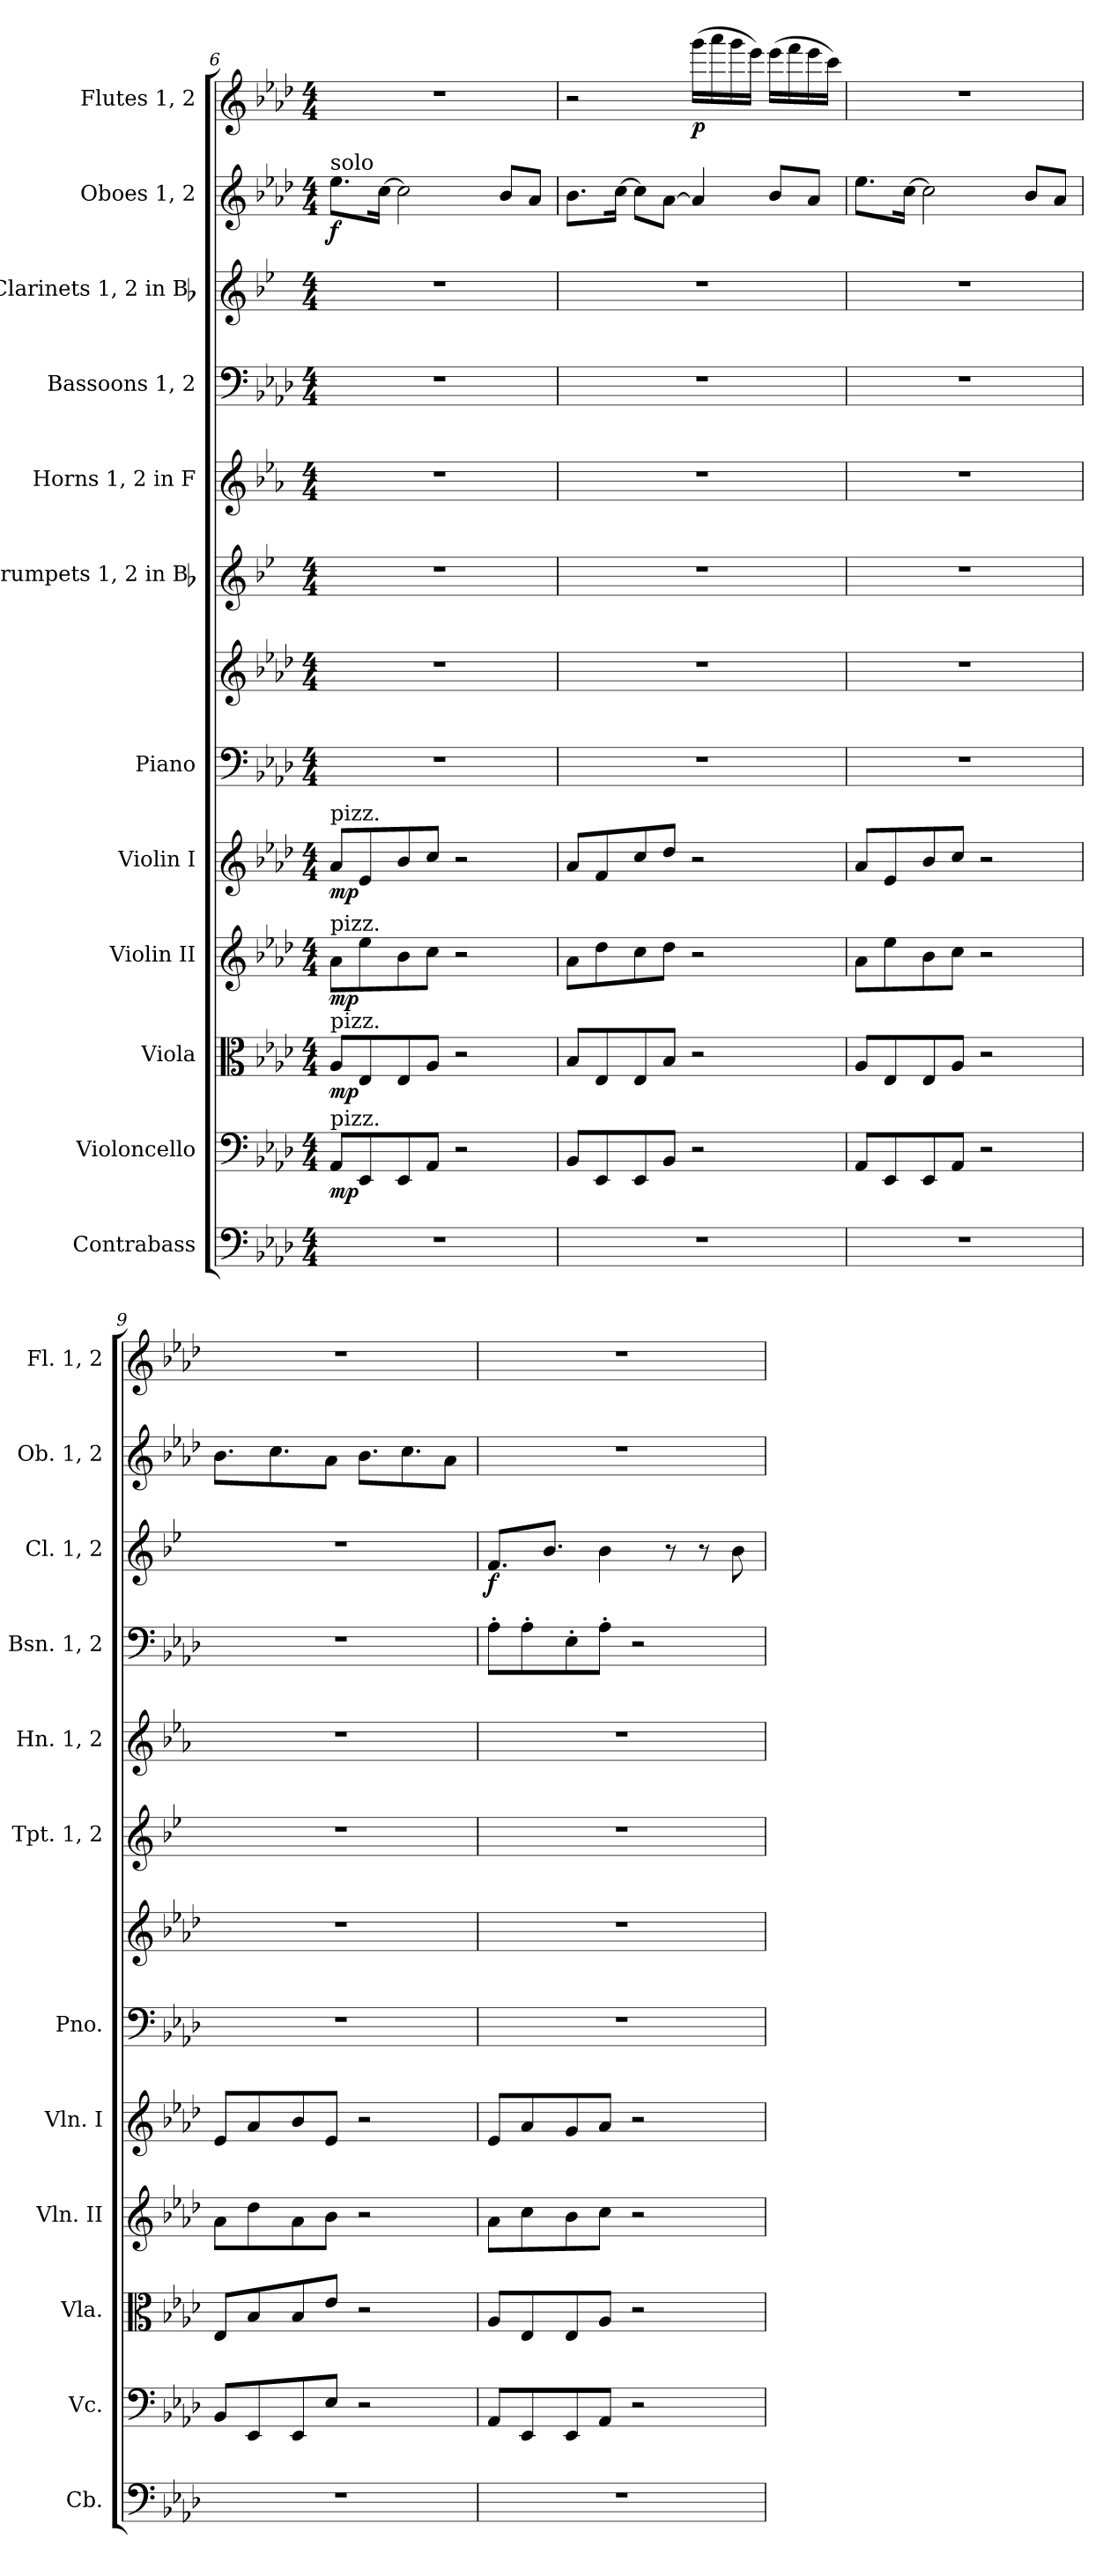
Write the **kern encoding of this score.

**kern	**kern	**dynam	**kern	**dynam	**kern	**dynam	**kern	**dynam	**kern	**kern	**kern	**kern	**kern	**kern	**dynam	**kern	**dynam	**kern	**dynam
*part12	*part11	*part11	*part10	*part10	*part9	*part9	*part8	*part8	*part7	*part7	*part6	*part5	*part4	*part3	*part3	*part2	*part2	*part1	*part1
*staff13	*staff12	*staff12	*staff11	*staff11	*staff10	*staff10	*staff9	*staff9	*staff8	*staff7	*staff6	*staff5	*staff4	*staff3	*staff3	*staff2	*staff2	*staff1	*staff1
*I"Contrabass	*I"Violoncello	*	*I"Viola	*	*I"Violin II	*	*I"Violin I	*	*I"Piano	*	*I"Trumpets 1, 2 in Bb	*I"Horns 1, 2 in F	*I"Bassoons 1, 2	*I"Clarinets 1, 2 in Bb	*	*I"Oboes 1, 2	*	*I"Flutes 1, 2	*
*I'Cb.	*I'Vc.	*	*I'Vla.	*	*I'Vln. II	*	*I'Vln. I	*	*I'Pno.	*	*I'Tpt. 1, 2	*I'Hn. 1, 2	*I'Bsn. 1, 2	*I'Cl. 1, 2	*	*I'Ob. 1, 2	*	*I'Fl. 1, 2	*
*clefF4	*clefF4	*	*clefC3	*	*clefG2	*	*clefG2	*	*clefF4	*clefG2	*clefG2	*clefG2	*clefF4	*clefG2	*	*clefG2	*	*clefG2	*
*ITrd7c12	*	*	*	*	*	*	*	*	*	*	*ITrd1c2	*ITrd4c7	*	*ITrd1c2	*	*	*	*	*
*k[b-e-a-d-]	*k[b-e-a-d-]	*	*k[b-e-a-d-]	*	*k[b-e-a-d-]	*	*k[b-e-a-d-]	*	*k[b-e-a-d-]	*k[b-e-a-d-]	*k[b-e-a-d-]	*k[b-e-a-d-]	*k[b-e-a-d-]	*k[b-e-a-d-]	*	*k[b-e-a-d-]	*	*k[b-e-a-d-]	*
*A-:	*A-:	*	*A-:	*	*A-:	*	*A-:	*	*A-:	*A-:	*A-:	*A-:	*A-:	*A-:	*	*A-:	*	*A-:	*
*M4/4	*M4/4	*	*M4/4	*	*M4/4	*	*M4/4	*	*M4/4	*M4/4	*M4/4	*M4/4	*M4/4	*M4/4	*	*M4/4	*	*M4/4	*
*MM90	*MM90	*	*MM90	*	*MM90	*	*MM90	*	*MM90	*MM90	*MM90	*MM90	*MM90	*MM90	*	*MM90	*	*MM90	*
=6	=6	=6	=6	=6	=6	=6	=6	=6	=6	=6	=6	=6	=6	=6	=6	=6	=6	=6	=6
!	!	!	!	!	!	!	!	!	!	!	!	!	!	!	!	!LO:TX:a:t=solo	!	!	!
!	!	!	!	!	!	!	!LO:TX:a:t=pizz.	!	!	!	!	!	!	!	!	!	!	!	!
!	!	!	!	!	!LO:TX:a:t=pizz.	!	!	!	!	!	!	!	!	!	!	!	!	!	!
!	!	!	!LO:TX:a:t=pizz.	!	!	!	!	!	!	!	!	!	!	!	!	!	!	!	!
!	!LO:TX:a:t=pizz.	!	!	!	!	!	!	!	!	!	!	!	!	!	!	!	!	!	!
1r	8AA-i/L	mp	8A-i/L	mp	8a-i\L	mp	8a-i/L	mp	1r	1r	1r	1r	1r	1r	.	8.ee-i\L	f	1r	.
.	8EE-i/	.	8E-i/	.	8ee-i\	.	8e-i/	.	.	.	.	.	.	.	.	.	.	.	.
.	.	.	.	.	.	.	.	.	.	.	.	.	.	.	.	[>16cci\Jk	.	.	.
.	8EE-i/	.	8E-i/	.	8b-i\	.	8b-i/	.	.	.	.	.	.	.	.	2cci\]	.	.	.
.	8AA-i/J	.	8A-i/J	.	8cci\J	.	8cci/J	.	.	.	.	.	.	.	.	.	.	.	.
.	2r	.	2r	.	2r	.	2r	.	.	.	.	.	.	.	.	.	.	.	.
.	.	.	.	.	.	.	.	.	.	.	.	.	.	.	.	8b-i/L	.	.	.
.	.	.	.	.	.	.	.	.	.	.	.	.	.	.	.	8a-i/J	.	.	.
=7	=7	=7	=7	=7	=7	=7	=7	=7	=7	=7	=7	=7	=7	=7	=7	=7	=7	=7	=7
1r	8BB-i/L	.	8B-i/L	.	8a-i\L	.	8a-i/L	.	1r	1r	1r	1r	1r	1r	.	8.b-i\L	.	2r	.
.	8EE-i/	.	8E-i/	.	8dd-i\	.	8fi/	.	.	.	.	.	.	.	.	.	.	.	.
.	.	.	.	.	.	.	.	.	.	.	.	.	.	.	.	[>16cci\Jk	.	.	.
.	8EE-i/	.	8E-i/	.	8cci\	.	8cci/	.	.	.	.	.	.	.	.	8cci\L]	.	.	.
.	8BB-i/J	.	8B-i/J	.	8dd-i\J	.	8dd-i/J	.	.	.	.	.	.	.	.	[>8a-i\J	.	.	.
.	2r	.	2r	.	2r	.	2r	.	.	.	.	.	.	.	.	4a-i/]	.	(16gggi\LL	p
.	.	.	.	.	.	.	.	.	.	.	.	.	.	.	.	.	.	16aaa-i\	.
.	.	.	.	.	.	.	.	.	.	.	.	.	.	.	.	.	.	16gggi\	.
.	.	.	.	.	.	.	.	.	.	.	.	.	.	.	.	.	.	16eee-i\JJ)	.
.	.	.	.	.	.	.	.	.	.	.	.	.	.	.	.	8b-i/L	.	(16eee-i\LL	.
.	.	.	.	.	.	.	.	.	.	.	.	.	.	.	.	.	.	16fffi\	.
.	.	.	.	.	.	.	.	.	.	.	.	.	.	.	.	8a-i/J	.	16eee-i\	.
.	.	.	.	.	.	.	.	.	.	.	.	.	.	.	.	.	.	16ccci\JJ)	.
!!LO:PB:g=z
=8	=8	=8	=8	=8	=8	=8	=8	=8	=8	=8	=8	=8	=8	=8	=8	=8	=8	=8	=8
1r	8AA-i/L	.	8A-i/L	.	8a-i\L	.	8a-i/L	.	1r	1r	1r	1r	1r	1r	.	8.ee-i\L	.	1r	.
.	8EE-i/	.	8E-i/	.	8ee-i\	.	8e-i/	.	.	.	.	.	.	.	.	.	.	.	.
.	.	.	.	.	.	.	.	.	.	.	.	.	.	.	.	[>16cci\Jk	.	.	.
.	8EE-i/	.	8E-i/	.	8b-i\	.	8b-i/	.	.	.	.	.	.	.	.	2cci\]	.	.	.
.	8AA-i/J	.	8A-i/J	.	8cci\J	.	8cci/J	.	.	.	.	.	.	.	.	.	.	.	.
.	2r	.	2r	.	2r	.	2r	.	.	.	.	.	.	.	.	.	.	.	.
.	.	.	.	.	.	.	.	.	.	.	.	.	.	.	.	8b-i/L	.	.	.
.	.	.	.	.	.	.	.	.	.	.	.	.	.	.	.	8a-i/J	.	.	.
=9	=9	=9	=9	=9	=9	=9	=9	=9	=9	=9	=9	=9	=9	=9	=9	=9	=9	=9	=9
1r	8BB-i/L	.	8E-i/L	.	8a-i\L	.	8e-i/L	.	1r	1r	1r	1r	1r	1r	.	8.b-i\L	.	1r	.
.	8EE-i/	.	8B-i/	.	8dd-i\	.	8a-i/	.	.	.	.	.	.	.	.	.	.	.	.
.	.	.	.	.	.	.	.	.	.	.	.	.	.	.	.	8.cci\	.	.	.
.	8EE-i/	.	8B-i/	.	8a-i\	.	8b-i/	.	.	.	.	.	.	.	.	.	.	.	.
.	8E-i/J	.	8e-i/J	.	8b-i\J	.	8e-i/J	.	.	.	.	.	.	.	.	8a-i\J	.	.	.
.	2r	.	2r	.	2r	.	2r	.	.	.	.	.	.	.	.	8.b-i\L	.	.	.
.	.	.	.	.	.	.	.	.	.	.	.	.	.	.	.	8.cci\	.	.	.
.	.	.	.	.	.	.	.	.	.	.	.	.	.	.	.	8a-i\J	.	.	.
=10	=10	=10	=10	=10	=10	=10	=10	=10	=10	=10	=10	=10	=10	=10	=10	=10	=10	=10	=10
1r	8AA-i/L	.	8A-i/L	.	8a-i\L	.	8e-i/L	.	1r	1r	1r	1r	8A-'i\L	8.e-i/L	f	1r	.	1r	.
.	8EE-i/	.	8E-i/	.	8cci\	.	8a-i/	.	.	.	.	.	8A-'i\	.	.	.	.	.	.
.	.	.	.	.	.	.	.	.	.	.	.	.	.	8.a-i/J	.	.	.	.	.
.	8EE-i/	.	8E-i/	.	8b-i\	.	8gi/	.	.	.	.	.	8E-'i\	.	.	.	.	.	.
.	8AA-i/J	.	8A-i/J	.	8cci\J	.	8a-i/J	.	.	.	.	.	8A-'i\J	4a-i\	.	.	.	.	.
.	2r	.	2r	.	2r	.	2r	.	.	.	.	.	2r	.	.	.	.	.	.
.	.	.	.	.	.	.	.	.	.	.	.	.	.	8r	.	.	.	.	.
.	.	.	.	.	.	.	.	.	.	.	.	.	.	8r	.	.	.	.	.
.	.	.	.	.	.	.	.	.	.	.	.	.	.	8a-i\	.	.	.	.	.
=	=	=	=	=	=	=	=	=	=	=	=	=	=	=	=	=	=	=	=
*-	*-	*-	*-	*-	*-	*-	*-	*-	*-	*-	*-	*-	*-	*-	*-	*-	*-	*-	*-
